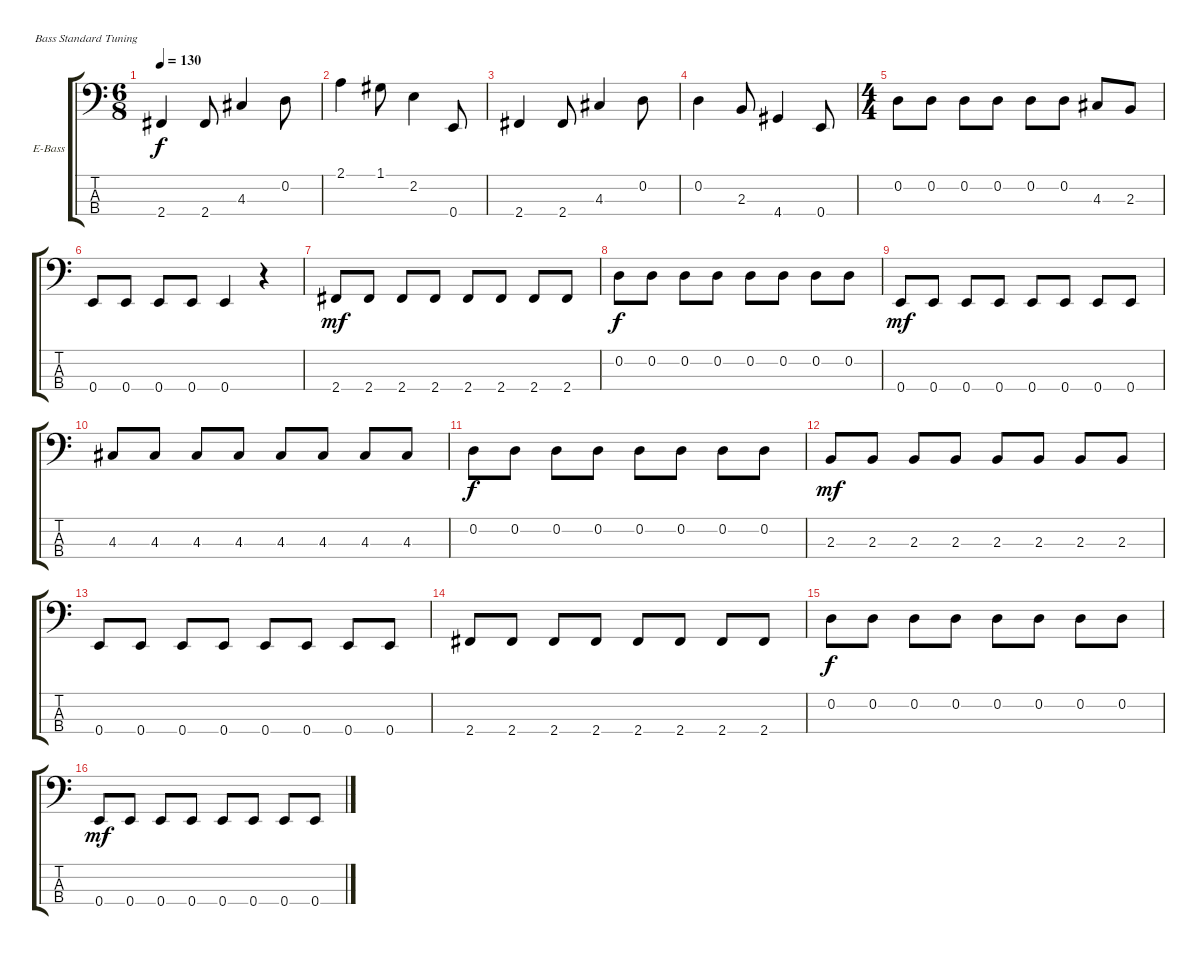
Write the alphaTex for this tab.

\bracketExtendMode groupsimilarinstruments
\firstSystemTrackNameOrientation horizontal
\otherSystemsTrackNameOrientation horizontal
\track ("Bass - Il'ya Knyazev" "E-Bass") {instrument electricbassfinger}
\staff {score tabs}
\tuning (G2 D2 A1 E1)
\ts (6 8)
\tempo 130
\clef f4
\ks c
2.4.4{dy f} 2.4.8 4.3.4 0.2.8 |
2.1.4 1.1.8 2.2.4 0.4.8 |
2.4.4 2.4.8 4.3.4 0.2.8 |
0.2.4 2.3.8 4.4.4 0.4.8 |
\ts (4 4)
0.2.8 0.2.8 0.2.8 0.2.8 0.2.8 0.2.8 4.3.8 2.3.8 |
0.4.8 0.4.8 0.4.8 0.4.8 0.4.4 r.4 |
2.4.8{dy mf} 2.4.8 2.4.8 2.4.8 2.4.8 2.4.8 2.4.8 2.4.8 |
0.2.8{dy f} 0.2.8 0.2.8 0.2.8 0.2.8 0.2.8 0.2.8 0.2.8 |
0.4.8{dy mf} 0.4.8 0.4.8 0.4.8 0.4.8 0.4.8 0.4.8 0.4.8 |
4.3.8 4.3.8 4.3.8 4.3.8 4.3.8 4.3.8 4.3.8 4.3.8 |
0.2.8{dy f} 0.2.8 0.2.8 0.2.8 0.2.8 0.2.8 0.2.8 0.2.8 |
2.3.8{dy mf} 2.3.8 2.3.8 2.3.8 2.3.8 2.3.8 2.3.8 2.3.8 |
0.4.8 0.4.8 0.4.8 0.4.8 0.4.8 0.4.8 0.4.8 0.4.8 |
2.4.8 2.4.8 2.4.8 2.4.8 2.4.8 2.4.8 2.4.8 2.4.8 |
0.2.8{dy f} 0.2.8 0.2.8 0.2.8 0.2.8 0.2.8 0.2.8 0.2.8 |
0.4.8{dy mf} 0.4.8 0.4.8 0.4.8 0.4.8 0.4.8 0.4.8 0.4.8
